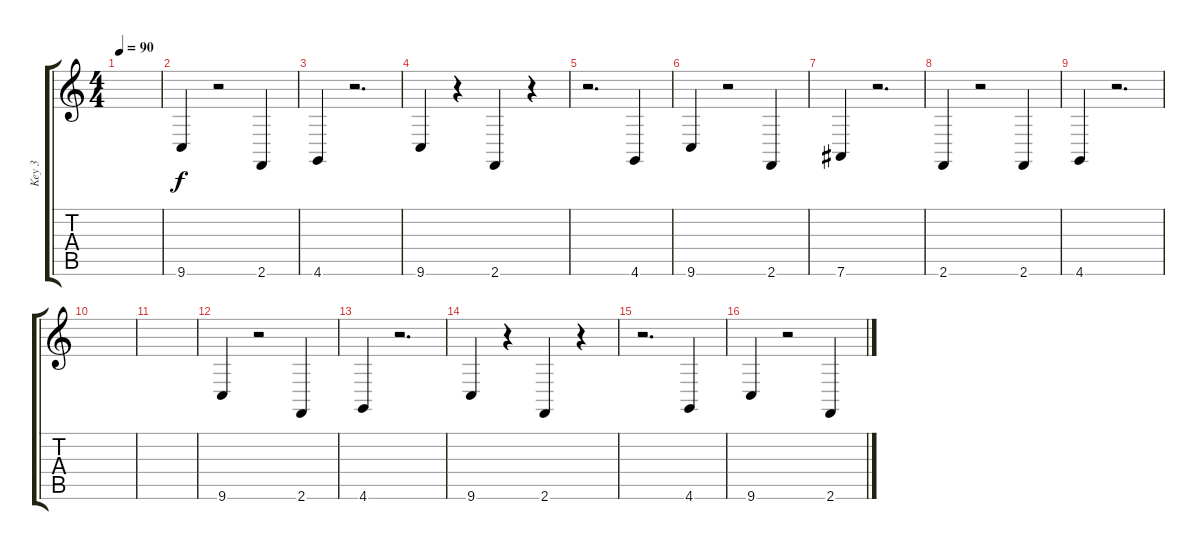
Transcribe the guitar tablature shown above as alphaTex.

\track ("Key 3" "Key 3") {instrument acousticgrandpiano}
\staff {score tabs}
\tuning (Eb4 Bb3 Gb3 Db3 Ab2 Eb2) {hide}
\ts (4 4)
\tempo 90
\clef g2
\ks c
|
9.6.4 r.2 2.6.4 |
4.6.4 r.2{d} |
9.6.4 r.4 2.6.4 r.4 |
r.2{d} 4.6.4 |
9.6.4 r.2 2.6.4 |
7.6.4 r.2{d} |
2.6.4 r.2 2.6.4 |
4.6.4 r.2{d} |
|
|
9.6.4 r.2 2.6.4 |
4.6.4 r.2{d} |
9.6.4 r.4 2.6.4 r.4 |
r.2{d} 4.6.4 |
9.6.4 r.2 2.6.4
